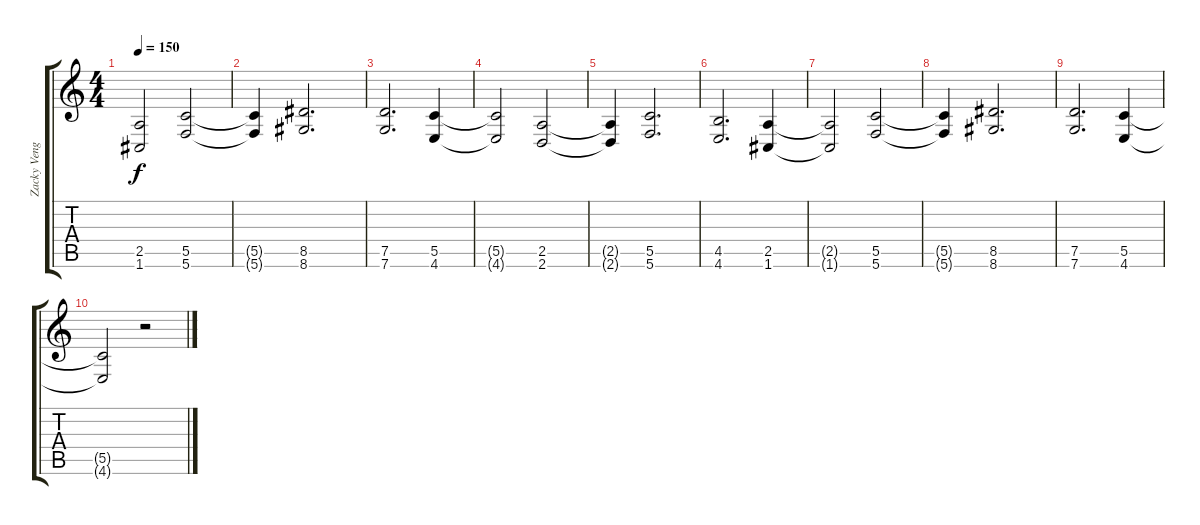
\track ("Zacky Vengeance" "Zacky Veng") {instrument distortionguitar}
\staff {score tabs}
\tuning (D4 A3 F3 C3 G2 C2) {hide}
\ts (4 4)
\tempo 150
\clef g2
\ks c
(2.5{t} 1.6{t}).2{dy f} (5.5 5.6).2 |
(5.5{t} 5.6{t}).4 (8.5 8.6).2{d} |
(7.5 7.6).2{d} (5.5 4.6).4 |
(5.5{t} 4.6{t}).2 (2.5 2.6).2 |
(2.5{t} 2.6{t}).4 (5.5 5.6).2{d} |
(4.5 4.6).2{d} (2.5 1.6).4 |
(2.5{t} 1.6{t}).2 (5.5 5.6).2 |
(5.5{t} 5.6{t}).4 (8.5 8.6).2{d} |
(7.5 7.6).2{d} (5.5 4.6).4 |
(5.5{t} 4.6{t}).2 r.2
